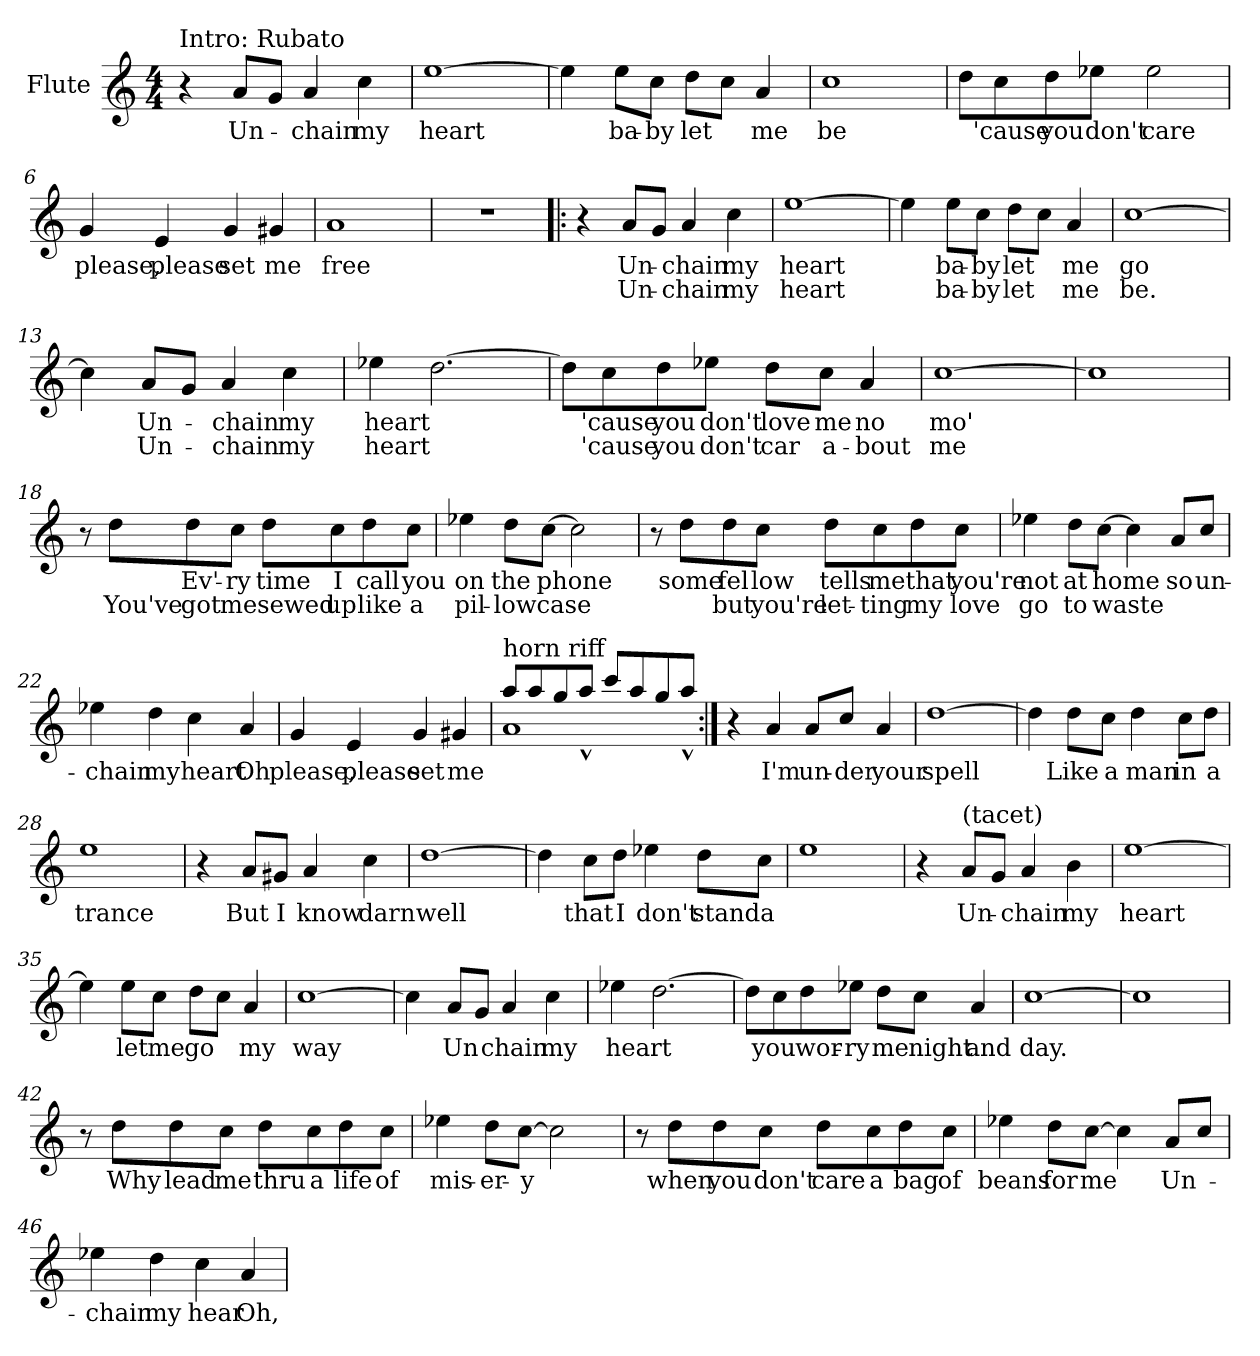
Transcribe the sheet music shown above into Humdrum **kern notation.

**kern	**text	**text
*part1	*part1	*part1
*staff1	*staff1	*staff1
*I"Flute	*	*
*I'Fl	*	*
*clefG2	*	*
*k[]	*	*
*C:	*	*
*M4/4	*	*
=1	=1	=1
!LO:TX:a:t=Intro&colon; Rubato	!	!
4r	.	.
8a/L	Un-	.
8g/J	.	.
4a/	-chain	.
4cc\	my	.
=2	=2	=2
[1ee	heart	.
=3	=3	=3
4ee\]	.	.
8ee\L	ba-	.
8cc\J	-by	.
8dd\L	let	.
8cc\J	.	.
4a/	me	.
=4	=4	=4
1cc	be	.
=5	=5	=5
8dd\L	.	.
8cc\	'cause	.
8dd\	you	.
8ee-X\J	don't	.
2ee-\	care	.
=6	=6	=6
4g/	please,	.
4e/	please	.
4g/	set	.
4g#X/	me	.
=7	=7	=7
1a	free	.
=8	=8	=8
1r	.	.
!!LO:LB:g=z
=9!|:	=9!|:	=9!|:
4r	.	.
8a/L	Un-	Un-
8g/J	.	.
4a/	-chain	-chain
4cc\	my	my
=10	=10	=10
[1ee	heart	heart
=11	=11	=11
4ee\]	.	.
8ee\L	ba-	ba-
8cc\J	-by	-by
8dd\L	let	let
8cc\J	.	.
4a/	me	me
=12	=12	=12
[1cc	go	be.
=13	=13	=13
4cc\]	.	.
8a/L	Un-	Un-
8g/J	.	.
4a/	-chain	-chain
4cc\	my	my
=14	=14	=14
4ee-X\	heart	heart
[2.dd\	.	.
=15	=15	=15
8dd\L]	.	.
8cc\	'cause	'cause
8dd\	you	you
8ee-X\J	don't	don't
8dd\L	love	car
8cc\J	me	a-
4a/	no	-bout
=16	=16	=16
[1cc	mo'	me
!!LO:LB:g=z
=17	=17	=17
1cc]	.	.
=18	=18	=18
8r	.	.
8dd\L	.	You've
8dd\	Ev'-	got
8cc\J	-ry	me
8dd\L	time	sewed
8cc\	I	up
8dd\	call	like
8cc\J	you	a
=19	=19	=19
4ee-X\	on	pil-
8dd\L	the	-low
[8cc\J	phone	case
2cc\]	.	.
=20	=20	=20
8r	.	.
8dd\L	some	.
8dd\	fel	but
8cc\J	low	you're
8dd\L	tells	let-
8cc\	me	-ting
8dd\	that	my
8cc\J	you're	love
!!LO:LB:g=z
=21	=21	=21
4ee-X\	not	go
8dd\L	at	to
[8cc\J	home	waste
4cc\]	.	.
8a/L	so	.
8cc/J	un-	.
=22	=22	=22
4ee-X\	-chain	.
4dd\	my	.
4cc\	heart	.
4a/	Oh	.
=23	=23	=23
4g/	please,	.
4e/	please	.
4g/	set	.
4g#X/	me	.
=24	=24	=24
*^	*	*
!LO:TX:a:t=horn riff	!	!	!
1a	8aa/L	.	.
.	8aa/	.	.
.	8gg/	.	.
.	8aa^^/J	.	.
.	8ccc/L	.	.
.	8aa/	.	.
.	8gg/	.	.
.	8aa^^/J	.	.
!!LO:LB:g=z	!!
=25:|!	=25:|!	=25:|!	=25:|!
!LO:TX:a:t=Break	!	!	!
*v	*v	*	*
4r	.	.
4a/	I'm	.
8a/L	un-	.
8cc/J	-der	.
4a/	your	.
=26	=26	=26
[1dd	spell	.
=27	=27	=27
4dd\]	.	.
8dd\L	Like	.
8cc\J	a	.
4dd\	man	.
8cc\L	in	.
8dd\J	a	.
=28	=28	=28
1ee	trance	.
=29	=29	=29
4r	.	.
8a/L	But	.
8g#X/J	I	.
4a/	know	.
4cc\	darn	.
=30	=30	=30
[1dd	well	.
=31	=31	=31
4dd\]	.	.
8cc\L	that	.
8dd\J	I	.
4ee-X\	don't	.
8dd\L	stand	.
8cc\J	a	.
=32	=32	=32
1ee	.	.
!!LO:LB:g=z
=33	=33	=33
4r	.	.
!LO:TX:a:t=(tacet)	!	!
8a/L	Un-	.
8g/J	.	.
4a/	-chain	.
4b\	my	.
=34	=34	=34
[1ee	heart	.
=35	=35	=35
4ee\]	.	.
8ee\L	let	.
8cc\J	me	.
8dd\L	go	.
8cc\J	.	.
4a/	my	.
=36	=36	=36
[1cc	way	.
=37	=37	=37
4cc\]	.	.
8a/L	Un	.
8g/J	.	.
4a/	chain	.
4cc\	my	.
=38	=38	=38
4ee-X\	heart	.
[2.dd\	.	.
=39	=39	=39
8dd\L]	.	.
8cc\	you	.
8dd\	wor-	.
8ee-X\J	-ry	.
8dd\L	me	.
8cc\J	night	.
4a/	and	.
=40	=40	=40
[1cc	day.	.
!!LO:LB:g=z
=41	=41	=41
1cc]	.	.
=42	=42	=42
8r	.	.
8dd\L	Why	.
8dd\	lead	.
8cc\J	me	.
8dd\L	thru	.
8cc\	a	.
8dd\	life	.
8cc\J	of	.
=43	=43	=43
4ee-X\	mis-	.
8dd\L	-er-	.
[8cc\J	-y	.
2cc\]	.	.
=44	=44	=44
8r	.	.
8dd\L	when	.
8dd\	you	.
8cc\J	don't	.
8dd\L	care	.
8cc\	a	.
8dd\	bag	.
8cc\J	of	.
=45	=45	=45
4ee-X\	beans	.
8dd\L	for	.
[8cc\J	me	.
4cc\]	.	.
8a/L	Un-	.
8cc/J	.	.
!!LO:LB:g=z
=46	=46	=46
4ee-X\	-chain	.
4dd\	my	.
4cc\	hear	.
4a/	Oh,	.
=	=	=
*-	*-	*-
